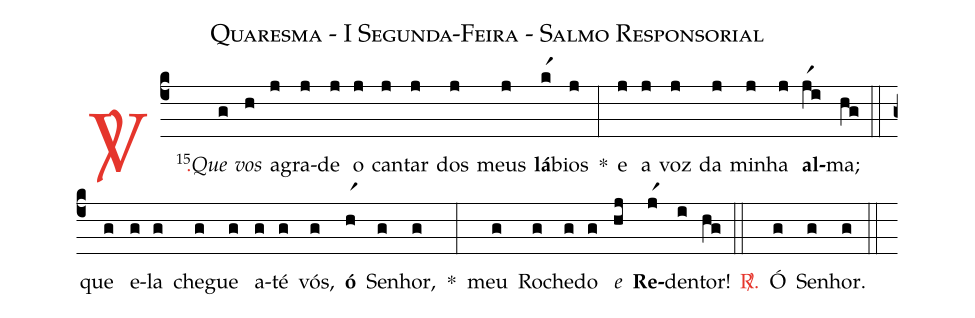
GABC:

name: Quaresma - I Segunda-Feira - Salmo Responsorial;
%%
(c4)

<c><sp>V/</sp>.</c>() <v>\VSup{15}</v><i>Que</i>(g) <i>vos</i>(h) a(j)gra(j)de(j) o(j) can(j)tar(j) dos(j) meus(j) <b>lá</b>(kr1)bios(j) *(:)
e(j) a(j) voz(j) da(j) mi(j)nha(j) <b>al</b>(jr1i)ma;(hg)

(::)

que(g) e(g)la(g) che(g)gue(g) a(g)té(g) vós,(g) <b>ó</b>(hr1) Se(g)nhor,(g) *(:)
meu(g) Ro(g)che(g)do(g) <i>e</i>(hj) <b>Re</b>(jr1)den(i)tor!(hg)

(::)

<c><sp>R/</sp>.</c>() Ó(g) Se(g)nhor.(g)

(::)
